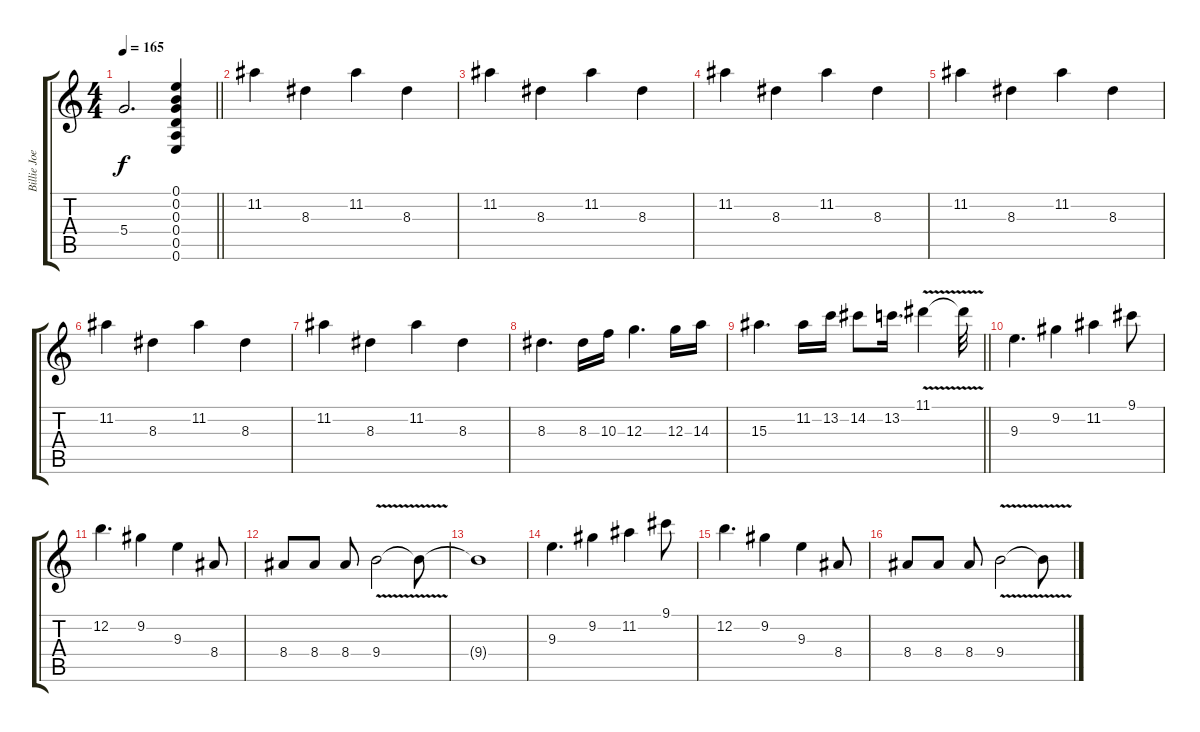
\track ("Billie Joe" "Billie Joe") {instrument distortionguitar}
\staff {score tabs}
\tuning (E4 B3 G3 D3 A2 E2) {hide}
\ts (4 4)
\tempo 165
\clef g2
\barLineRight lightlight
\ks c
5.4{t}.2{d dy f} (0.1 0.2 0.3 0.4 0.5 0.6).4 |
11.2.4 8.3.4 11.2.4 8.3.4 |
11.2.4 8.3.4 11.2.4 8.3.4 |
11.2.4 8.3.4 11.2.4 8.3.4 |
11.2.4 8.3.4 11.2.4 8.3.4 |
11.2.4 8.3.4 11.2.4 8.3.4 |
11.2.4 8.3.4 11.2.4 8.3.4 |
8.3.4{d} 8.3.16 10.3.16 12.3.4{d} 12.3.16 14.3.16 |
\barLineRight lightlight
15.3.4{d} 11.2.16 13.2.16 14.2.8 13.2.16{d} 11.1{v}.4 11.1{t}.32 |
9.3.4{d} 9.2.4 11.2.4 9.1.8 |
12.2.4{d} 9.2.4 9.3.4 8.4.8 |
8.4.8 8.4.8 8.4.8 9.4{v}.2 9.4{t}.8 |
9.4{t}.1 |
9.3.4{d} 9.2.4 11.2.4 9.1.8 |
12.2.4{d} 9.2.4 9.3.4 8.4.8 |
8.4.8 8.4.8 8.4.8 9.4{v}.2 9.4{t}.8
